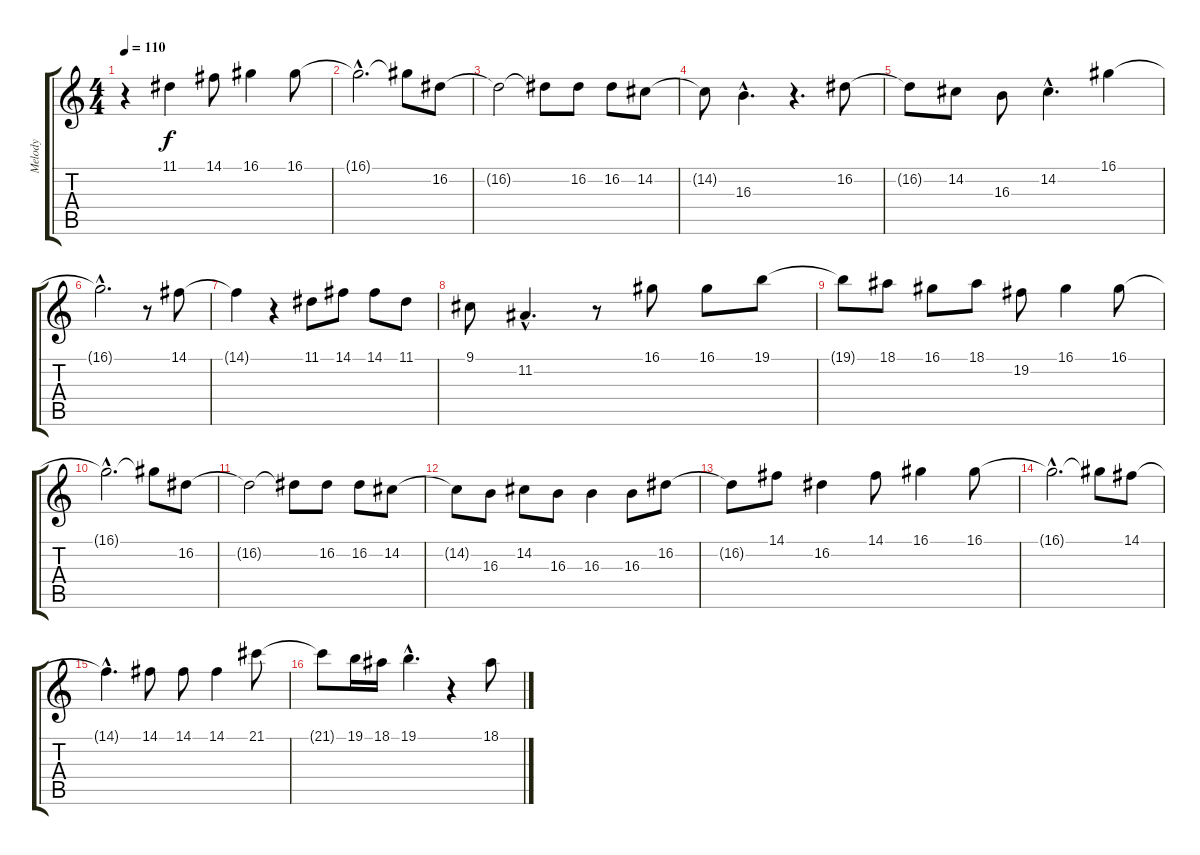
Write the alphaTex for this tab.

\track ("Melody" "Melody") {instrument lead8bassandlead}
\staff {score tabs}
\tuning (E4 B3 G3 D3 A2 E2) {hide}
\ts (4 4)
\tempo 110
\clef g2
\ks c
r.4{dy f} 11.1.4 14.1.8 16.1.4 16.1.8 |
16.1{hac t}.2{d} 16.1{t}.8 16.2.8 |
16.2{t}.2 16.2{t}.8 16.2.8 16.2.8 14.2.8 |
14.2{t}.8 16.3{hac}.4{d} r.4{d} 16.2.8 |
16.2{t}.8 14.2.8 16.3.8 14.2{hac}.4{d} 16.1.4 |
16.1{hac t}.2{d} r.8 14.1.8 |
14.1{t}.4 r.4 11.1.8 14.1.8 14.1.8 11.1.8 |
9.1.8 11.2{hac}.4{d} r.8 16.1.8 16.1.8 19.1.8 |
19.1{t}.8 18.1.8 16.1.8 18.1.8 19.2.8 16.1.4 16.1.8 |
16.1{hac t}.2{d} 16.1{t}.8 16.2.8 |
16.2{t}.2 16.2{t}.8 16.2.8 16.2.8 14.2.8 |
14.2{t}.8 16.3.8 14.2.8 16.3.8 16.3.4 16.3.8 16.2.8 |
16.2{t}.8 14.1.8 16.2.4 14.1.8 16.1.4 16.1.8 |
16.1{hac t}.2{d} 16.1{t}.8 14.1.8 |
14.1{hac t}.4{d} 14.1.8 14.1.8 14.1.4 21.1.8 |
21.1{t}.8 19.1.16 18.1.16 19.1{hac}.4{d} r.4 18.1.8
